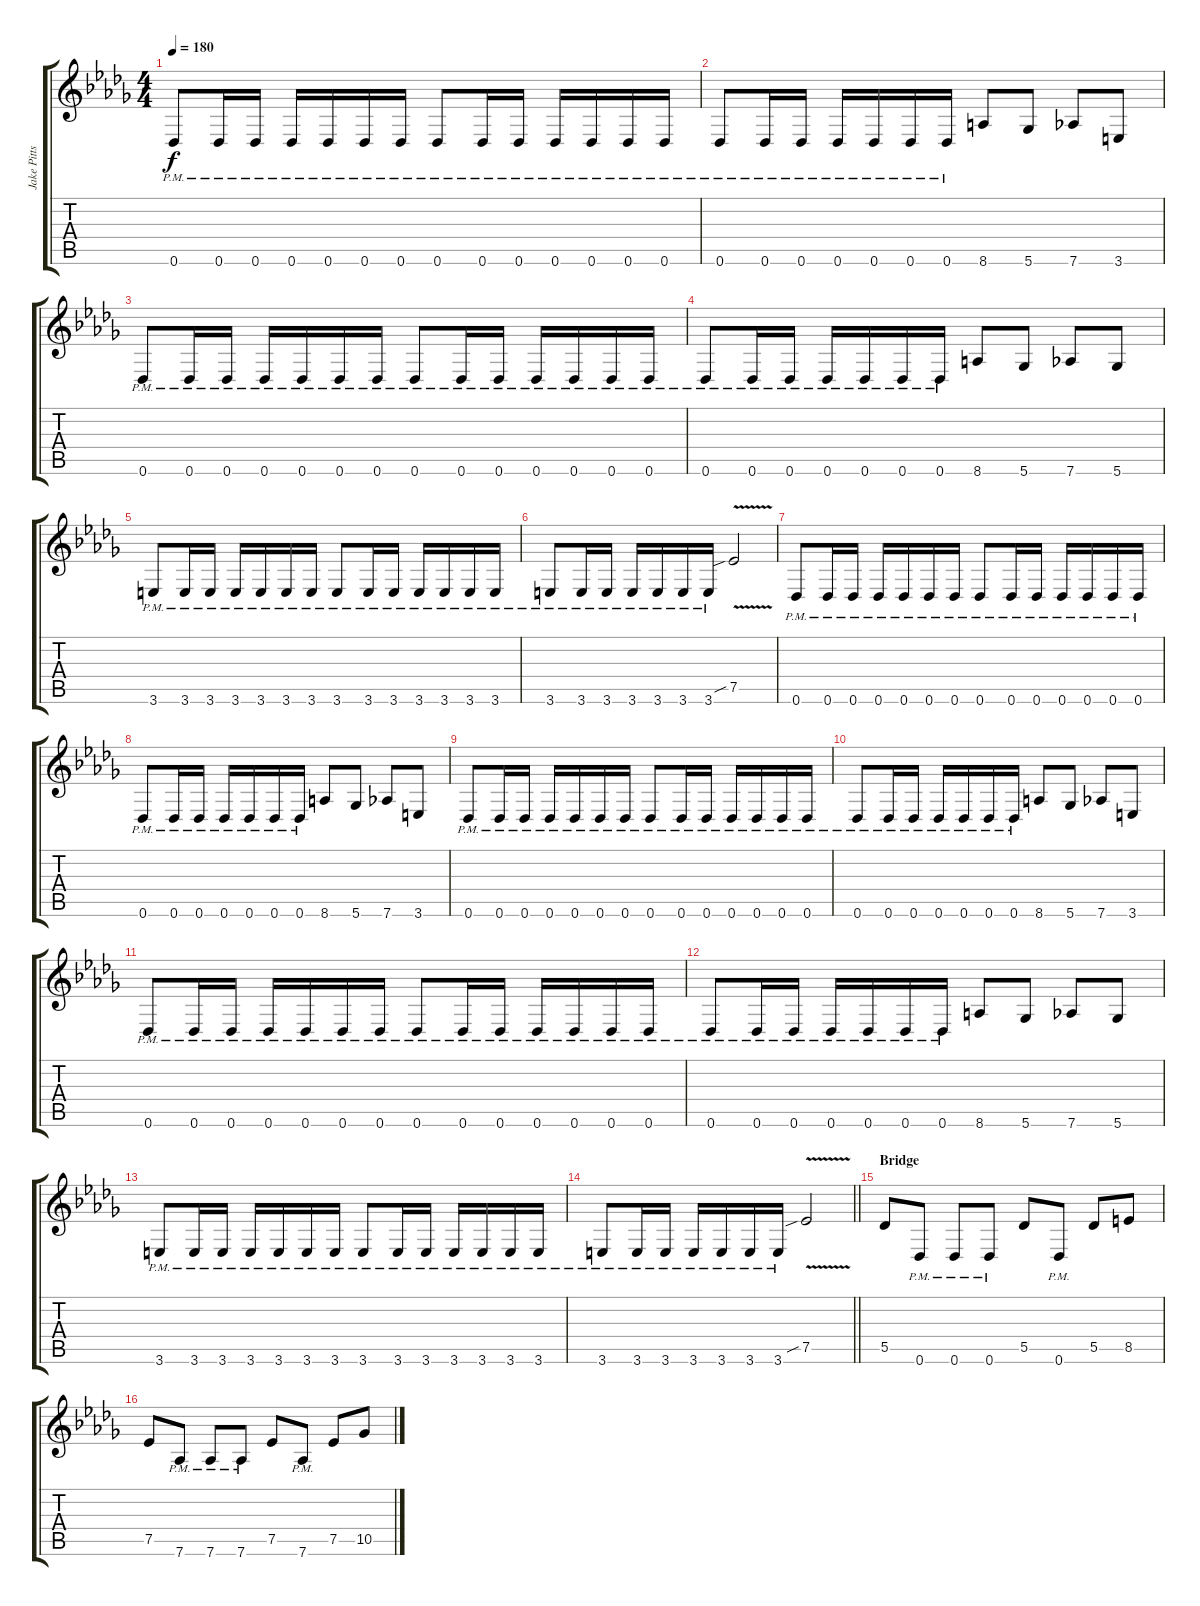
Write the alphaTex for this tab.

\track ("Jake Pitts" "Jake Pitts") {instrument distortionguitar}
\staff {score tabs}
\tuning (Eb4 Bb3 Gb3 Db3 Ab2 Db2) {hide}
\ts (4 4)
\tempo 180
\clef g2
\ks db
0.6{pm}.8{dy f} 0.6{pm}.16 0.6{pm}.16 0.6{pm}.16 0.6{pm}.16 0.6{pm}.16 0.6{pm}.16 0.6{pm}.8 0.6{pm}.16 0.6{pm}.16 0.6{pm}.16 0.6{pm}.16 0.6{pm}.16 0.6{pm}.16 |
0.6{pm}.8 0.6{pm}.16 0.6{pm}.16 0.6{pm}.16 0.6{pm}.16 0.6{pm}.16 0.6{pm}.16 8.6.8 5.6.8 7.6.8 3.6.8 |
0.6{pm}.8 0.6{pm}.16 0.6{pm}.16 0.6{pm}.16 0.6{pm}.16 0.6{pm}.16 0.6{pm}.16 0.6{pm}.8 0.6{pm}.16 0.6{pm}.16 0.6{pm}.16 0.6{pm}.16 0.6{pm}.16 0.6{pm}.16 |
0.6{pm}.8 0.6{pm}.16 0.6{pm}.16 0.6{pm}.16 0.6{pm}.16 0.6{pm}.16 0.6{pm}.16 8.6.8 5.6.8 7.6.8 5.6.8 |
3.6{pm}.8 3.6{pm}.16 3.6{pm}.16 3.6{pm}.16 3.6{pm}.16 3.6{pm}.16 3.6{pm}.16 3.6{pm}.8 3.6{pm}.16 3.6{pm}.16 3.6{pm}.16 3.6{pm}.16 3.6{pm}.16 3.6{pm}.16 |
3.6{pm}.8 3.6{pm}.16 3.6{pm}.16 3.6{pm}.16 3.6{pm}.16 3.6{pm}.16 3.6{pm}.16 7.5{v sib}.2 |
0.6{pm}.8 0.6{pm}.16 0.6{pm}.16 0.6{pm}.16 0.6{pm}.16 0.6{pm}.16 0.6{pm}.16 0.6{pm}.8 0.6{pm}.16 0.6{pm}.16 0.6{pm}.16 0.6{pm}.16 0.6{pm}.16 0.6{pm}.16 |
0.6{pm}.8 0.6{pm}.16 0.6{pm}.16 0.6{pm}.16 0.6{pm}.16 0.6{pm}.16 0.6{pm}.16 8.6.8 5.6.8 7.6.8 3.6.8 |
0.6{pm}.8 0.6{pm}.16 0.6{pm}.16 0.6{pm}.16 0.6{pm}.16 0.6{pm}.16 0.6{pm}.16 0.6{pm}.8 0.6{pm}.16 0.6{pm}.16 0.6{pm}.16 0.6{pm}.16 0.6{pm}.16 0.6{pm}.16 |
0.6{pm}.8 0.6{pm}.16 0.6{pm}.16 0.6{pm}.16 0.6{pm}.16 0.6{pm}.16 0.6{pm}.16 8.6.8 5.6.8 7.6.8 3.6.8 |
0.6{pm}.8 0.6{pm}.16 0.6{pm}.16 0.6{pm}.16 0.6{pm}.16 0.6{pm}.16 0.6{pm}.16 0.6{pm}.8 0.6{pm}.16 0.6{pm}.16 0.6{pm}.16 0.6{pm}.16 0.6{pm}.16 0.6{pm}.16 |
0.6{pm}.8 0.6{pm}.16 0.6{pm}.16 0.6{pm}.16 0.6{pm}.16 0.6{pm}.16 0.6{pm}.16 8.6.8 5.6.8 7.6.8 5.6.8 |
3.6{pm}.8 3.6{pm}.16 3.6{pm}.16 3.6{pm}.16 3.6{pm}.16 3.6{pm}.16 3.6{pm}.16 3.6{pm}.8 3.6{pm}.16 3.6{pm}.16 3.6{pm}.16 3.6{pm}.16 3.6{pm}.16 3.6{pm}.16 |
\barLineRight lightlight
3.6{pm}.8 3.6{pm}.16 3.6{pm}.16 3.6{pm}.16 3.6{pm}.16 3.6{pm}.16 3.6{pm}.16 7.5{v sib}.2 |
\section ("" "Bridge")
5.5.8 0.6{pm}.8 0.6{pm}.8 0.6{pm}.8 5.5.8 0.6{pm}.8 5.5.8 8.5.8 |
7.5.8 7.6{pm}.8 7.6{pm}.8 7.6{pm}.8 7.5.8 7.6{pm}.8 7.5.8 10.5.8
